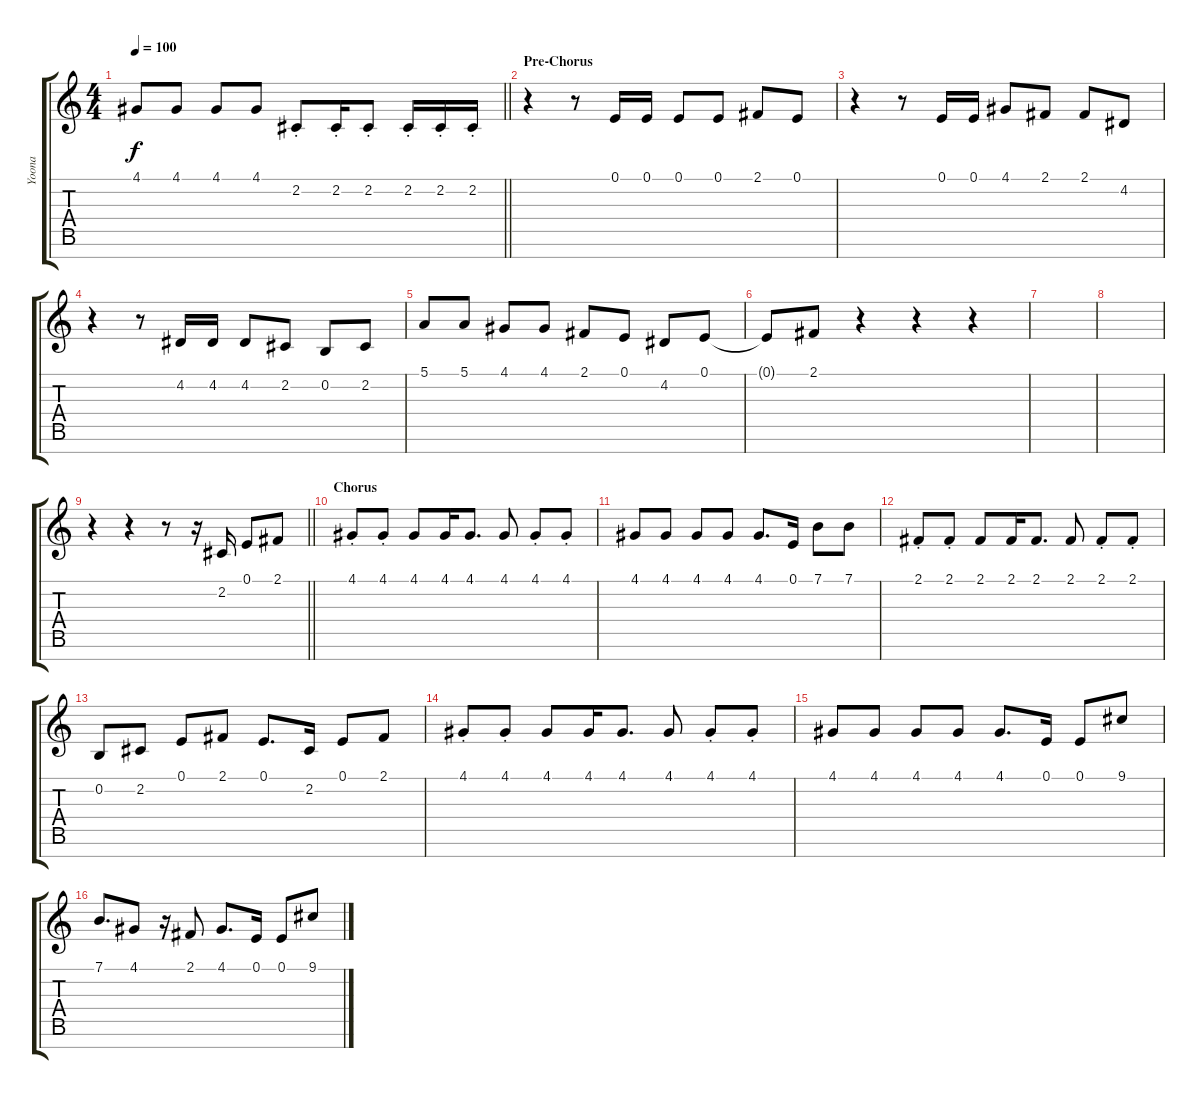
\track ("Yoona" "Yoona") {instrument altosax}
\staff {score tabs}
\tuning (E4 B3 G3 D3 A2 E2 B1) {hide}
\ts (4 4)
\tempo 100
\clef g2
\barLineRight lightlight
\ks c
4.1.8{dy f} 4.1.8 4.1.8 4.1.8 2.2{st}.8 2.2{st}.16 2.2{st}.8 2.2{st}.16 2.2{st}.16 2.2{st}.16 |
\section ("" "Pre-Chorus")
r.4{volume 16} r.8 0.1.16 0.1.16 0.1.8 0.1.8 2.1.8 0.1.8 |
r.4 r.8 0.1.16 0.1.16 4.1.8 2.1.8 2.1.8 4.2.8 |
r.4 r.8 4.2.16 4.2.16 4.2.8 2.2.8 0.2.8 2.2.8 |
5.1.8 5.1.8 4.1.8 4.1.8 2.1.8 0.1.8 4.2.8 0.1.8 |
0.1{t}.8 2.1.8 r.4 r.4 r.4 |
|
|
\barLineRight lightlight
r.4 r.4 r.8 r.16 2.2.16{volume 10} 0.1.8 2.1.8 |
\section ("" "Chorus")
4.1{st}.8 4.1{st}.8 4.1.8 4.1.16 4.1.8{d} 4.1.8 4.1{st}.8 4.1{st}.8 |
4.1.8 4.1.8 4.1.8 4.1.8 4.1.8{d} 0.1.16 7.1.8 7.1.8 |
2.1{st}.8 2.1{st}.8 2.1.8 2.1.16 2.1.8{d} 2.1.8 2.1{st}.8 2.1{st}.8 |
0.2.8 2.2.8 0.1.8 2.1.8 0.1.8{d} 2.2.16 0.1.8 2.1.8 |
4.1{st}.8 4.1{st}.8 4.1.8 4.1.16 4.1.8{d} 4.1.8 4.1{st}.8 4.1{st}.8 |
4.1.8 4.1.8 4.1.8 4.1.8 4.1.8{d} 0.1.16 0.1.8 9.1.8 |
7.1.8{d} 4.1.8 r.16 2.1.8 4.1.8{d} 0.1.16 0.1.8 9.1.8
